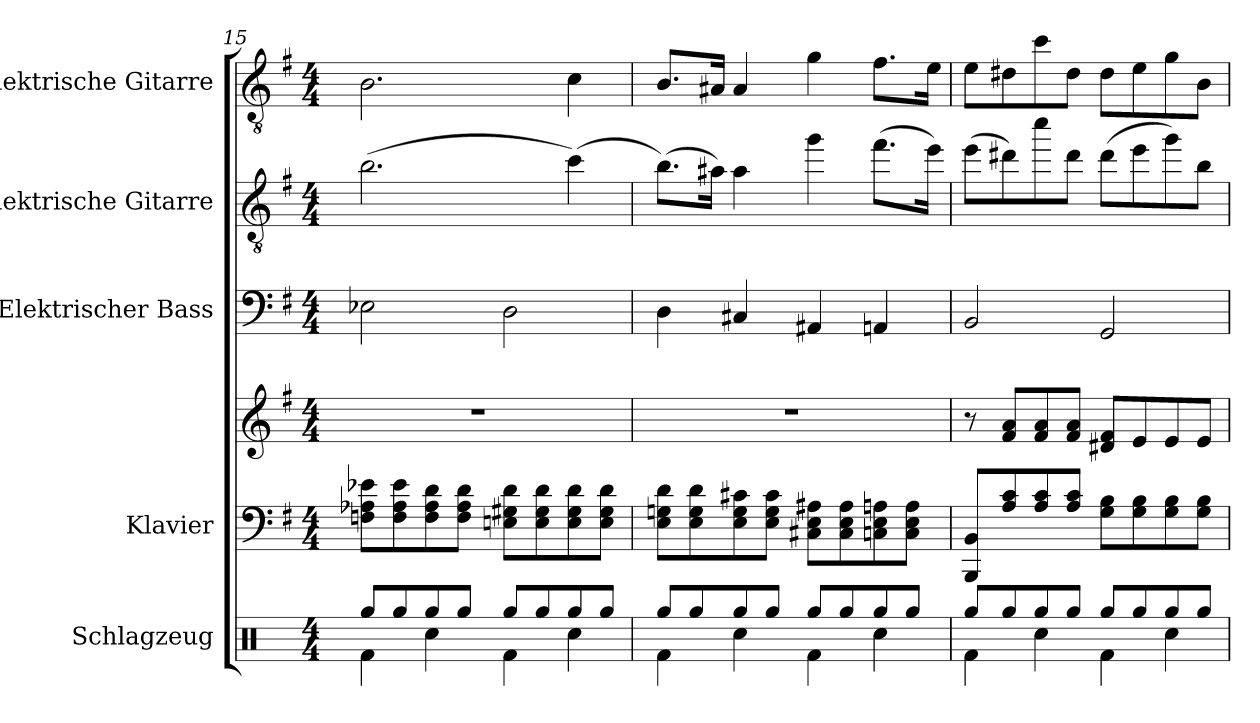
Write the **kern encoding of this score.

**kern	**kern	**kern	**kern	**kern	**kern
*part5	*part4	*part4	*part3	*part2	*part1
*staff6	*staff5	*staff4	*staff3	*staff2	*staff1
*I"Schlagzeug	*I"Klavier	*	*I"Elektrischer Bass	*I"Elektrische Gitarre	*I"Elektrische Gitarre
*I'Schlgz.	*I'Klav.	*	*I'E-B.	*I'E-Git.	*I'E-Git.
*clefX	*clefF4	*clefG2	*clefF4	*clefGv2	*clefGv2
*	*	*	*ITrd7c12	*	*
*k[]	*k[f#]	*k[f#]	*k[f#]	*k[f#]	*k[f#]
*M4/4	*M4/4	*M4/4	*M4/4	*M4/4	*M4/4
=15	=15	=15	=15	=15	=15
*^	*	*	*	*	*
4Rf\	8Rgg/L	8Fn\ 8A-X\ 8e-X\L	1r	2EE-X\	(>2.b\	2.B\
.	8Rgg/	8F\ 8A-\ 8e-\	.	.	.	.
4Rcc\	8Rgg/	8F\ 8A-\ 8d\	.	.	.	.
.	8Rgg/J	8F\ 8A-\ 8d\J	.	.	.	.
4Rf\	8Rgg/L	8En\ 8G#X\ 8d\L	.	2DD\	.	.
.	8Rgg/	8E\ 8G#\ 8d\	.	.	.	.
4Rcc\	8Rgg/	8E\ 8G#\ 8d\	.	.	(>4cc\)	4c\
.	8Rgg/J	8E\ 8G#\ 8d\J	.	.	.	.
=16	=16	=16	=16	=16	=16	=16
4Rf\	8Rgg/L	8E\ 8Gn\ 8d\L	1r	4DD\	(>8.b\L)	8.B/L
.	8Rgg/	8E\ 8G\ 8d\	.	.	.	.
.	.	.	.	.	16a#X\Jk)	16A#X/Jk
4Rcc\	8Rgg/	8E\ 8G\ 8c#X\	.	4CC#X/	4a#\	4A#/
.	8Rgg/J	8E\ 8G\ 8c#\J	.	.	.	.
4Rf\	8Rgg/L	8C#X\ 8E\ 8A#X\L	.	4AAA#X/	4gg\	4g\
.	8Rgg/	8C#\ 8E\ 8A#\	.	.	.	.
4Rcc\	8Rgg/	8Cn\ 8E\ 8An\	.	4AAAn/	(>8.ff#\L	8.f#\L
.	8Rgg/J	8C\ 8E\ 8A\J	.	.	.	.
.	.	.	.	.	16ee\Jk)	16e\Jk
!!LO:LB:g=z
=17	=17	=17	=17	=17	=17	=17
4Rf\	8Rgg/L	8BBB/ 8BB/L	8r	2BBB/	(>8ee\L	8e\L
.	8Rgg/	8A/ 8c/	8f#/ 8a/L	.	8dd#X\)	8d#X\
4Rcc\	8Rgg/	8A/ 8c/	8f#/ 8a/	.	8ccc\	8cc\
.	8Rgg/J	8A/ 8c/J	8f#/ 8a/J	.	8dd#\J	8d#\J
4Rf\	8Rgg/L	8G\ 8B\L	8d#X/ 8f#/L	2GGG/	(>8dd#\L	8d#\L
.	8Rgg/	8G\ 8B\	8e/	.	8ee\	8e\
4Rcc\	8Rgg/	8G\ 8B\	8e/	.	8gg\)	8g\
.	8Rgg/J	8G\ 8B\J	8e/J	.	8b\J	8B\J
*v	*v	*	*	*	*	*
=	=	=	=	=	=
*-	*-	*-	*-	*-	*-
